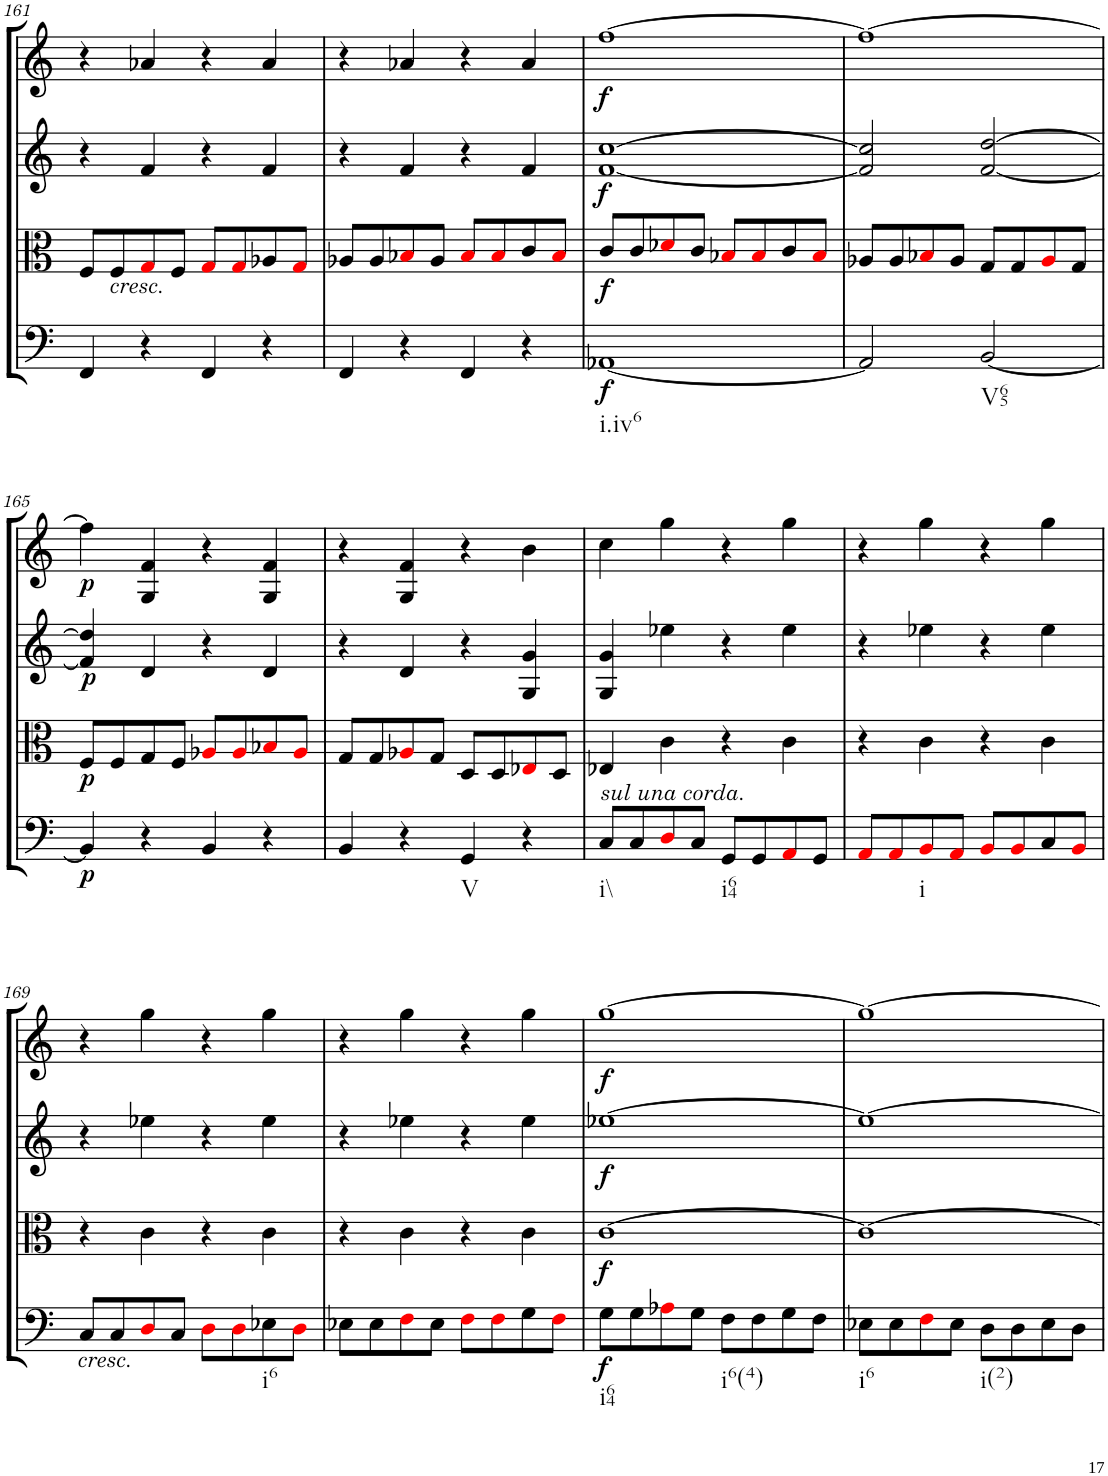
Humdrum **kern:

**kern	**dynam	**kern	**dynam	**kern	**dynam	**kern	**dynam
*part4	*part4	*part3	*part3	*part2	*part2	*part1	*part1
*staff4	*staff4	*staff3	*staff3	*staff2	*staff2	*staff1	*staff1
*I"Cello	*	*I"Viola	*	*I"2nd Violin	*	*I"1st Violin	*
!!LO:PB:g=z
*clefF4	*	*clefC3	*	*clefG2	*	*clefG2	*
*k[]	*	*k[]	*	*k[]	*	*k[]	*
*M2/2	*	*M2/2	*	*M2/2	*	*M2/2	*
*met(c|)	*	*met(c|)	*	*met(c|)	*	*met(c|)	*
=161	=161	=161	=161	=161	=161	=161	=161
4FF/	.	8F/L	.	4r	.	4r	.
!	!	!LO:TX:b:i:t=cresc.	!	!	!	!	!
.	.	8F/	.	.	.	.	.
4r	.	8Gi/	.	4f/	.	4a-X/	.
.	.	8F/J	.	.	.	.	.
4FF/	.	8Gi/L	.	4r	.	4r	.
.	.	8Gi/	.	.	.	.	.
4r	.	8A-X/	.	4f/	.	4a-/	.
.	.	8Gi/J	.	.	.	.	.
=162	=162	=162	=162	=162	=162	=162	=162
4FF/	.	8A-X/L	.	4r	.	4r	.
.	.	8A-/	.	.	.	.	.
4r	.	8B-Xi/	.	4f/	.	4a-X/	.
.	.	8A-/J	.	.	.	.	.
4FF/	.	8B-i/L	.	4r	.	4r	.
.	.	8B-i/	.	.	.	.	.
4r	.	8c/	.	4f/	.	4a-/	.
.	.	8B-i/J	.	.	.	.	.
=163	=163	=163	=163	=163	=163	=163	=163
!LO:TX:b:t=i.iv6	!	!	!	!	!	!	!
!	!LO:DY:b	!	!LO:DY:b	!	!LO:DY:b	!	!LO:DY:b
[1AA-X	f	8c/L	f	[1f [1cc	f	[1ff	f
.	.	8c/	.	.	.	.	.
.	.	8d-Xi/	.	.	.	.	.
.	.	8c/J	.	.	.	.	.
.	.	8B-Xi/L	.	.	.	.	.
.	.	8B-i/	.	.	.	.	.
.	.	8c/	.	.	.	.	.
.	.	8B-i/J	.	.	.	.	.
=164	=164	=164	=164	=164	=164	=164	=164
2AA-/]	.	8A-X/L	.	2f/] 2cc/]	.	1ff_	.
.	.	8A-/	.	.	.	.	.
.	.	8B-Xi/	.	.	.	.	.
.	.	8A-/J	.	.	.	.	.
!LO:TX:b:t=V65	!	!	!	!	!	!	!
[2BB/	.	8G/L	.	[2f/ [2dd/	.	.	.
.	.	8G/	.	.	.	.	.
.	.	8A-i/	.	.	.	.	.
.	.	8G/J	.	.	.	.	.
!!LO:LB:g=z
=165	=165	=165	=165	=165	=165	=165	=165
!	!LO:DY:b	!	!LO:DY:b	!	!LO:DY:b	!	!LO:DY:b
4BB/]	p	8F/L	p	4f/] 4dd/]	p	4ff\]	p
.	.	8F/	.	.	.	.	.
4r	.	8G/	.	4d/	.	4G/ 4f/	.
.	.	8F/J	.	.	.	.	.
4BB/	.	8A-Xi/L	.	4r	.	4r	.
.	.	8A-i/	.	.	.	.	.
4r	.	8B-Xi/	.	4d/	.	4G/ 4f/	.
.	.	8A-i/J	.	.	.	.	.
=166	=166	=166	=166	=166	=166	=166	=166
4BB/	.	8G/L	.	4r	.	4r	.
.	.	8G/	.	.	.	.	.
4r	.	8A-Xi/	.	4d/	.	4G/ 4f/	.
.	.	8G/J	.	.	.	.	.
!LO:TX:b:t=V	!	!	!	!	!	!	!
4GG/	.	8D/L	.	4r	.	4r	.
.	.	8D/	.	.	.	.	.
4r	.	8E-Xi/	.	4G/ 4g/	.	4b\	.
.	.	8D/J	.	.	.	.	.
=167	=167	=167	=167	=167	=167	=167	=167
!LO:TX:a:i:t=sul una corda.	!	!	!	!	!	!	!
!LO:TX:b:t=i\\	!	!	!	!	!	!	!
8C/L	.	4E-X/	.	4G/ 4g/	.	4cc\	.
8C/	.	.	.	.	.	.	.
8Di/	.	4c\	.	4ee-X\	.	4gg\	.
8C/J	.	.	.	.	.	.	.
!LO:TX:b:t=i64	!	!	!	!	!	!	!
8GG/L	.	4r	.	4r	.	4r	.
8GG/	.	.	.	.	.	.	.
8AAi/	.	4c\	.	4ee-\	.	4gg\	.
8GG/J	.	.	.	.	.	.	.
=168	=168	=168	=168	=168	=168	=168	=168
8AAi/L	.	4r	.	4r	.	4r	.
8AAi/	.	.	.	.	.	.	.
!LO:TX:b:t=i	!	!	!	!	!	!	!
8BBi/	.	4c\	.	4ee-X\	.	4gg\	.
8AAi/J	.	.	.	.	.	.	.
8BBi/L	.	4r	.	4r	.	4r	.
8BBi/	.	.	.	.	.	.	.
8C/	.	4c\	.	4ee-\	.	4gg\	.
8BBi/J	.	.	.	.	.	.	.
!!LO:LB:g=z
=169	=169	=169	=169	=169	=169	=169	=169
!LO:TX:b:i:t=cresc.	!	!	!	!	!	!	!
8C/L	.	4r	.	4r	.	4r	.
8C/	.	.	.	.	.	.	.
8Di/	.	4c\	.	4ee-X\	.	4gg\	.
8C/J	.	.	.	.	.	.	.
8Di\L	.	4r	.	4r	.	4r	.
8Di\	.	.	.	.	.	.	.
!LO:TX:b:t=i6	!	!	!	!	!	!	!
8E-X\	.	4c\	.	4ee-\	.	4gg\	.
8Di\J	.	.	.	.	.	.	.
=170	=170	=170	=170	=170	=170	=170	=170
8E-X\L	.	4r	.	4r	.	4r	.
8E-\	.	.	.	.	.	.	.
8Fi\	.	4c\	.	4ee-X\	.	4gg\	.
8E-\J	.	.	.	.	.	.	.
8Fi\L	.	4r	.	4r	.	4r	.
8Fi\	.	.	.	.	.	.	.
8G\	.	4c\	.	4ee-\	.	4gg\	.
8Fi\J	.	.	.	.	.	.	.
=171	=171	=171	=171	=171	=171	=171	=171
!LO:TX:b:t=i64	!	!	!	!	!	!	!
!	!LO:DY:b	!	!LO:DY:b	!	!LO:DY:b	!	!LO:DY:b
8G\L	f	[1c	f	[1ee-X	f	[1gg	f
8G\	.	.	.	.	.	.	.
8A-Xi\	.	.	.	.	.	.	.
8G\J	.	.	.	.	.	.	.
!LO:TX:b:t=i6(4)	!	!	!	!	!	!	!
8F\L	.	.	.	.	.	.	.
8F\	.	.	.	.	.	.	.
8G\	.	.	.	.	.	.	.
8F\J	.	.	.	.	.	.	.
=172	=172	=172	=172	=172	=172	=172	=172
!LO:TX:b:t=i6	!	!	!	!	!	!	!
8E-X\L	.	1c_	.	1ee-_	.	1gg_	.
8E-\	.	.	.	.	.	.	.
8Fi\	.	.	.	.	.	.	.
8E-\J	.	.	.	.	.	.	.
!LO:TX:b:t=i(2)	!	!	!	!	!	!	!
8D\L	.	.	.	.	.	.	.
8D\	.	.	.	.	.	.	.
8E-\	.	.	.	.	.	.	.
8D\J	.	.	.	.	.	.	.
=	=	=	=	=	=	=	=
*-	*-	*-	*-	*-	*-	*-	*-
